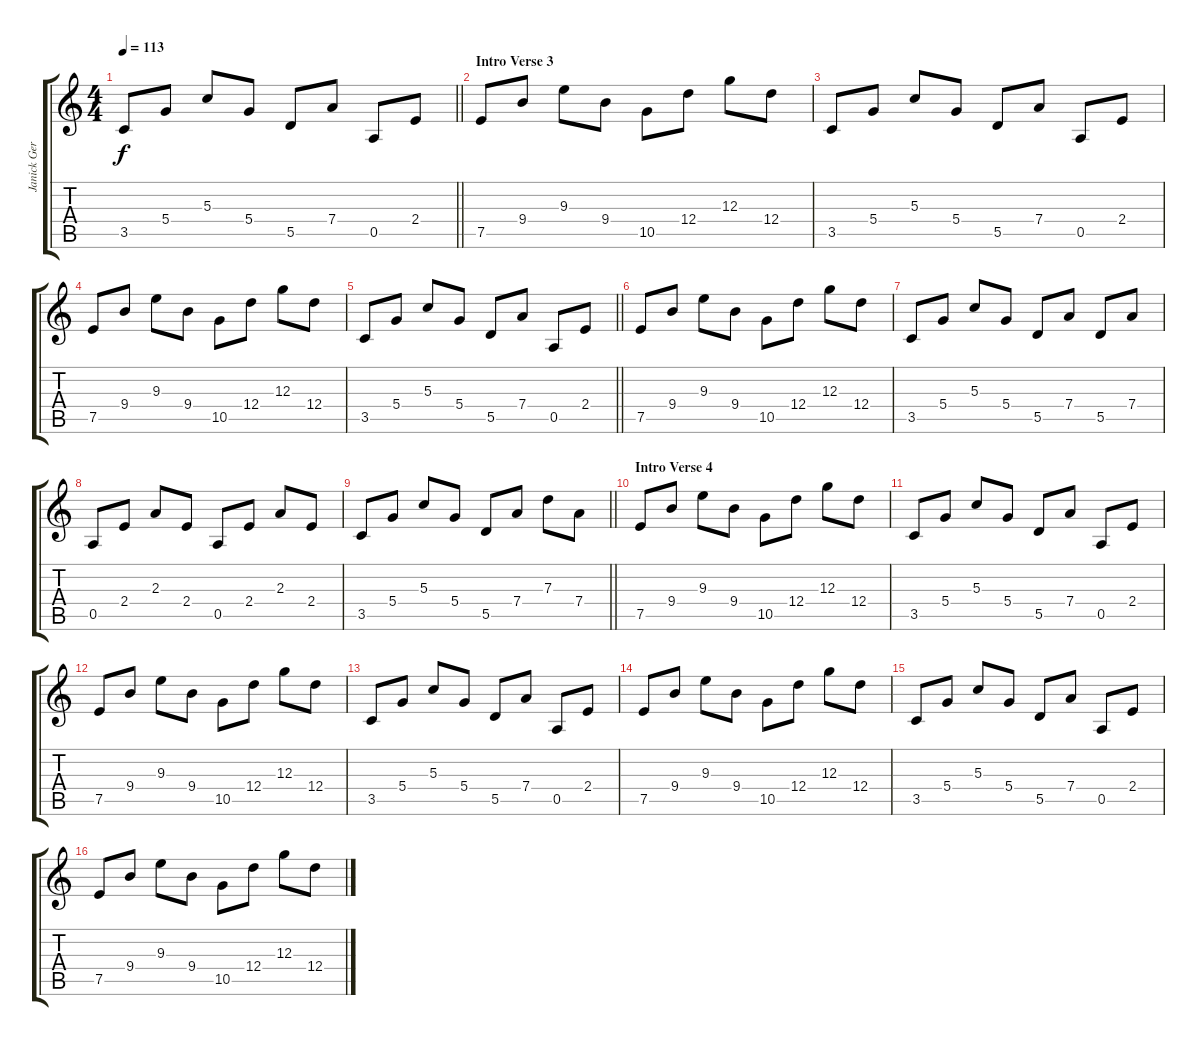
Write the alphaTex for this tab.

\track ("Janick Gers" "Janick Ger") {instrument distortionguitar}
\staff {score tabs}
\tuning (E4 B3 G3 D3 A2 E2) {hide}
\ts (4 4)
\tempo 113
\clef g2
\barLineRight lightlight
\ks c
3.5.8{dy f} 5.4.8 5.3.8 5.4.8 5.5.8 7.4.8 0.5.8 2.4.8 |
\section ("" "Intro Verse 3")
7.5.8 9.4.8 9.3.8 9.4.8 10.5.8 12.4.8 12.3.8 12.4.8 |
3.5.8 5.4.8 5.3.8 5.4.8 5.5.8 7.4.8 0.5.8 2.4.8 |
7.5.8 9.4.8 9.3.8 9.4.8 10.5.8 12.4.8 12.3.8 12.4.8 |
\barLineRight lightlight
3.5.8 5.4.8 5.3.8 5.4.8 5.5.8 7.4.8 0.5.8 2.4.8 |
7.5.8 9.4.8 9.3.8 9.4.8 10.5.8 12.4.8 12.3.8 12.4.8 |
3.5.8 5.4.8 5.3.8 5.4.8 5.5.8 7.4.8 5.5.8 7.4.8 |
0.5.8 2.4.8 2.3.8 2.4.8 0.5.8 2.4.8 2.3.8 2.4.8 |
\barLineRight lightlight
3.5.8 5.4.8 5.3.8 5.4.8 5.5.8 7.4.8 7.3.8 7.4.8 |
\section ("" "Intro Verse 4")
7.5.8 9.4.8 9.3.8 9.4.8 10.5.8 12.4.8 12.3.8 12.4.8 |
3.5.8 5.4.8 5.3.8 5.4.8 5.5.8 7.4.8 0.5.8 2.4.8 |
7.5.8 9.4.8 9.3.8 9.4.8 10.5.8 12.4.8 12.3.8 12.4.8 |
3.5.8 5.4.8 5.3.8 5.4.8 5.5.8 7.4.8 0.5.8 2.4.8 |
7.5.8 9.4.8 9.3.8 9.4.8 10.5.8 12.4.8 12.3.8 12.4.8 |
3.5.8 5.4.8 5.3.8 5.4.8 5.5.8 7.4.8 0.5.8 2.4.8 |
7.5.8 9.4.8 9.3.8 9.4.8 10.5.8 12.4.8 12.3.8 12.4.8
